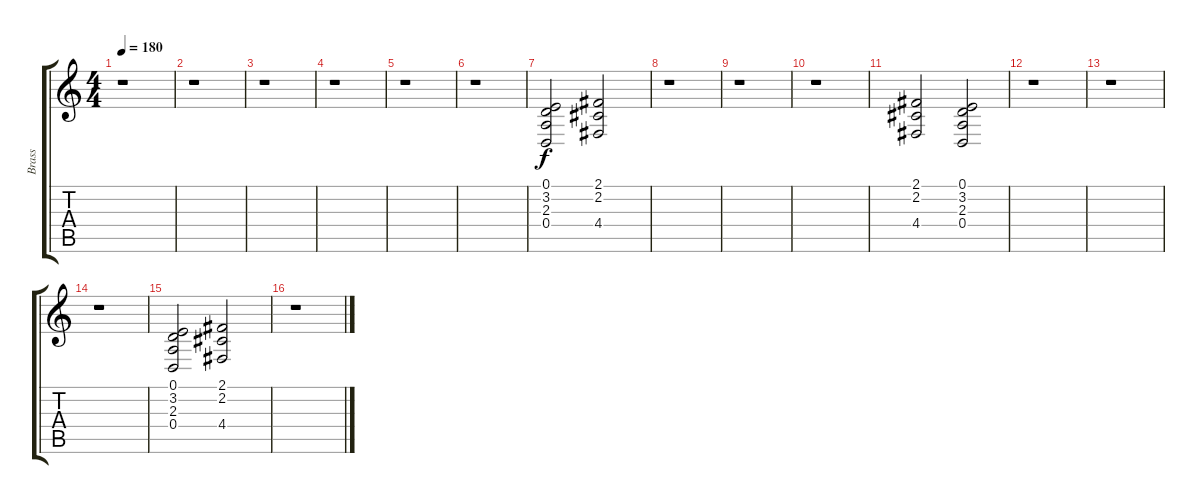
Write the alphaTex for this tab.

\track ("Brass" "Brass") {instrument brasssection}
\staff {score tabs}
\tuning (E4 B3 G3 D3 A2 E2) {hide}
\ts (4 4)
\tempo 180
\clef g2
\ks c
r.1{dy f} |
r.1 |
r.1 |
r.1 |
r.1 |
r.1 |
(0.1 3.2 2.3 0.4).2 (2.1 2.2 4.4).2 |
r.1 |
r.1 |
r.1 |
(2.1 2.2 4.4).2 (0.1 3.2 2.3 0.4).2 |
r.1 |
r.1 |
r.1 |
(0.1 3.2 2.3 0.4).2 (2.1 2.2 4.4).2 |
r.1
